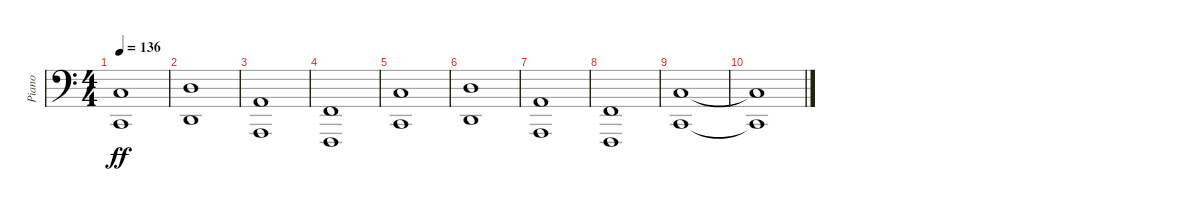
\track ("Piano" "Piano") {instrument acousticgrandpiano}
\staff {score}
\tuning (G2 D2 A1 E1) {hide}
\ts (4 4)
\tempo 136
\clef f4
\ks c
(5.1 3.3).1{dy ff} |
(7.1 0.2).1 |
(2.1 0.3).1 |
(3.2 1.4).1 |
(5.1 3.3).1 |
(7.1 0.2).1 |
(2.1 0.3).1 |
(3.2 1.4).1 |
(5.1 3.3).1 |
(5.1{t} 3.3{t}).1
